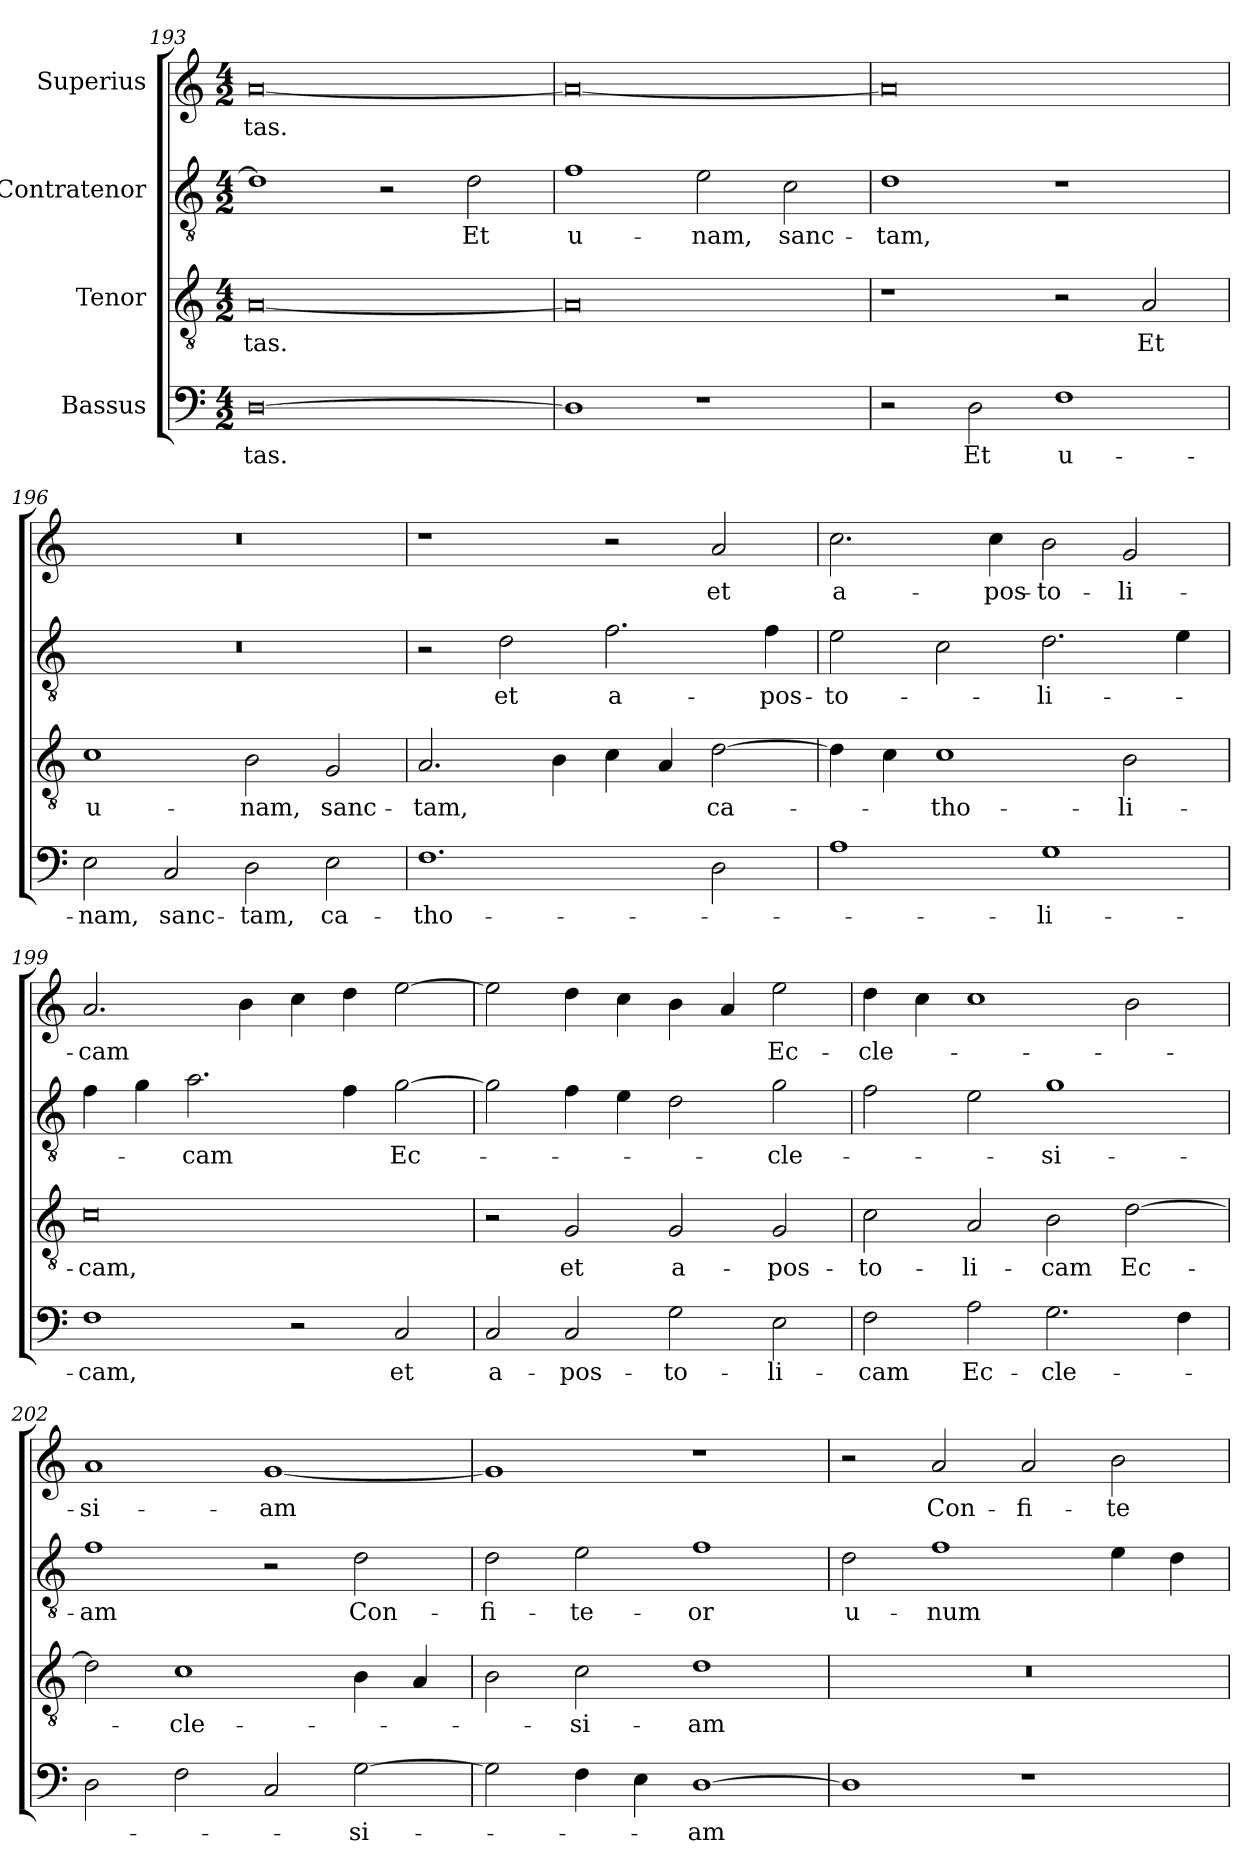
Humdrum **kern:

**kern	**text	**kern	**text	**kern	**text	**kern	**text
*part4	*part4	*part3	*part3	*part2	*part2	*part1	*part1
*staff4	*staff4	*staff3	*staff3	*staff2	*staff2	*staff1	*staff1
*I"Bassus	*	*I"Tenor	*	*I"Contratenor	*	*I"Superius	*
*clefF4	*	*clefGv2	*	*clefGv2	*	*clefG2	*
*k[]	*	*k[]	*	*k[]	*	*k[]	*
*M4/2	*	*M4/2	*	*M4/2	*	*M4/2	*
=193	=193	=193	=193	=193	=193	=193	=193
[0D\	-tas.	[0A/	-tas.	1d\]	.	[0a/	-tas.
.	.	.	.	2r	.	.	.
.	.	.	.	2d\	Et	.	.
=194	=194	=194	=194	=194	=194	=194	=194
1D\]	.	0A/]	.	1f\	u-	0a/_	.
1r	.	.	.	2e\	-nam,	.	.
.	.	.	.	2c\	sanc-	.	.
=195	=195	=195	=195	=195	=195	=195	=195
2r	.	1r	.	1d\	-tam,	0a/]	.
2D\	Et	.	.	.	.	.	.
1F\	u-	2r	.	1r	.	.	.
.	.	2A/	Et	.	.	.	.
=196	=196	=196	=196	=196	=196	=196	=196
2E\	-nam,	1c\	u-	0r	.	0r	.
2C/	sanc-	.	.	.	.	.	.
2D\	-tam,	2B\	-nam,	.	.	.	.
2E\	ca-	2G/	sanc-	.	.	.	.
=197	=197	=197	=197	=197	=197	=197	=197
1.F\	-tho-	2.A/	-tam,	2r	.	1r	.
.	.	.	.	2d\	et	.	.
.	.	4B\	.	.	.	.	.
.	.	4c\	.	2.f\	a-	2r	.
.	.	4A/	.	.	.	.	.
2D\	.	[2d\	ca-	.	.	2a/	et
.	.	.	.	4f\	-pos-	.	.
=198	=198	=198	=198	=198	=198	=198	=198
1A\	.	4d\]	.	2e\	-to-	2.cc\	a-
.	.	4c\	.	.	.	.	.
.	.	1c\	-tho-	2c\	.	.	.
.	.	.	.	.	.	4cc\	-pos-
1G\	-li-	.	.	2.d\	-li-	2b\	-to-
.	.	2B\	-li-	.	.	2g/	-li-
.	.	.	.	4e\	.	.	.
=199	=199	=199	=199	=199	=199	=199	=199
1F\	-cam,	0c\	-cam,	4f\	.	2.a/	-cam
.	.	.	.	4g\	.	.	.
.	.	.	.	2.a\	-cam	.	.
.	.	.	.	.	.	4b\	.
2r	.	.	.	.	.	4cc\	.
.	.	.	.	4f\	.	4dd\	.
2C/	et	.	.	[2g\	Ec-	[2ee\	.
=200	=200	=200	=200	=200	=200	=200	=200
2C/	a-	2r	.	2g\]	.	2ee\]	.
2C/	-pos-	2G/	et	4f\	.	4dd\	.
.	.	.	.	4e\	.	4cc\	.
2G\	-to-	2G/	a-	2d\	.	4b\	.
.	.	.	.	.	.	4a/	.
2E\	-li-	2G/	-pos-	2g\	-cle-	2ee\	Ec-
=201	=201	=201	=201	=201	=201	=201	=201
2F\	-cam	2c\	-to-	2f\	.	4dd\	-cle-
.	.	.	.	.	.	4cc\	.
2A\	Ec-	2A/	-li-	2e\	.	1cc\	.
2.G\	-cle-	2B\	-cam	1g\	-si-	.	.
.	.	[2d\	Ec-	.	.	2b\	.
4F\	.	.	.	.	.	.	.
=202	=202	=202	=202	=202	=202	=202	=202
2D\	.	2d\]	.	1f\	-am	1a/	-si-
2F\	.	1c\	-cle-	.	.	.	.
2C/	.	.	.	2r	.	[1g/	-am
[2G\	-si-	4B\	.	2d\	Con-	.	.
.	.	4A/	.	.	.	.	.
=203	=203	=203	=203	=203	=203	=203	=203
2G\]	.	2B\	.	2d\	-fi-	1g/]	.
4F\	.	2c\	-si-	2e\	-te-	.	.
4E\	.	.	.	.	.	.	.
[1D\	-am	1d\	-am	1f\	-or	1r	.
=204	=204	=204	=204	=204	=204	=204	=204
1D\]	.	0r	.	2d\	u-	2r	.
.	.	.	.	1f\	-num	2a/	Con-
1r	.	.	.	.	.	2a/	-fi-
.	.	.	.	4e\	.	2b\	-te-
.	.	.	.	4d\	.	.	.
=	=	=	=	=	=	=	=
*-	*-	*-	*-	*-	*-	*-	*-
